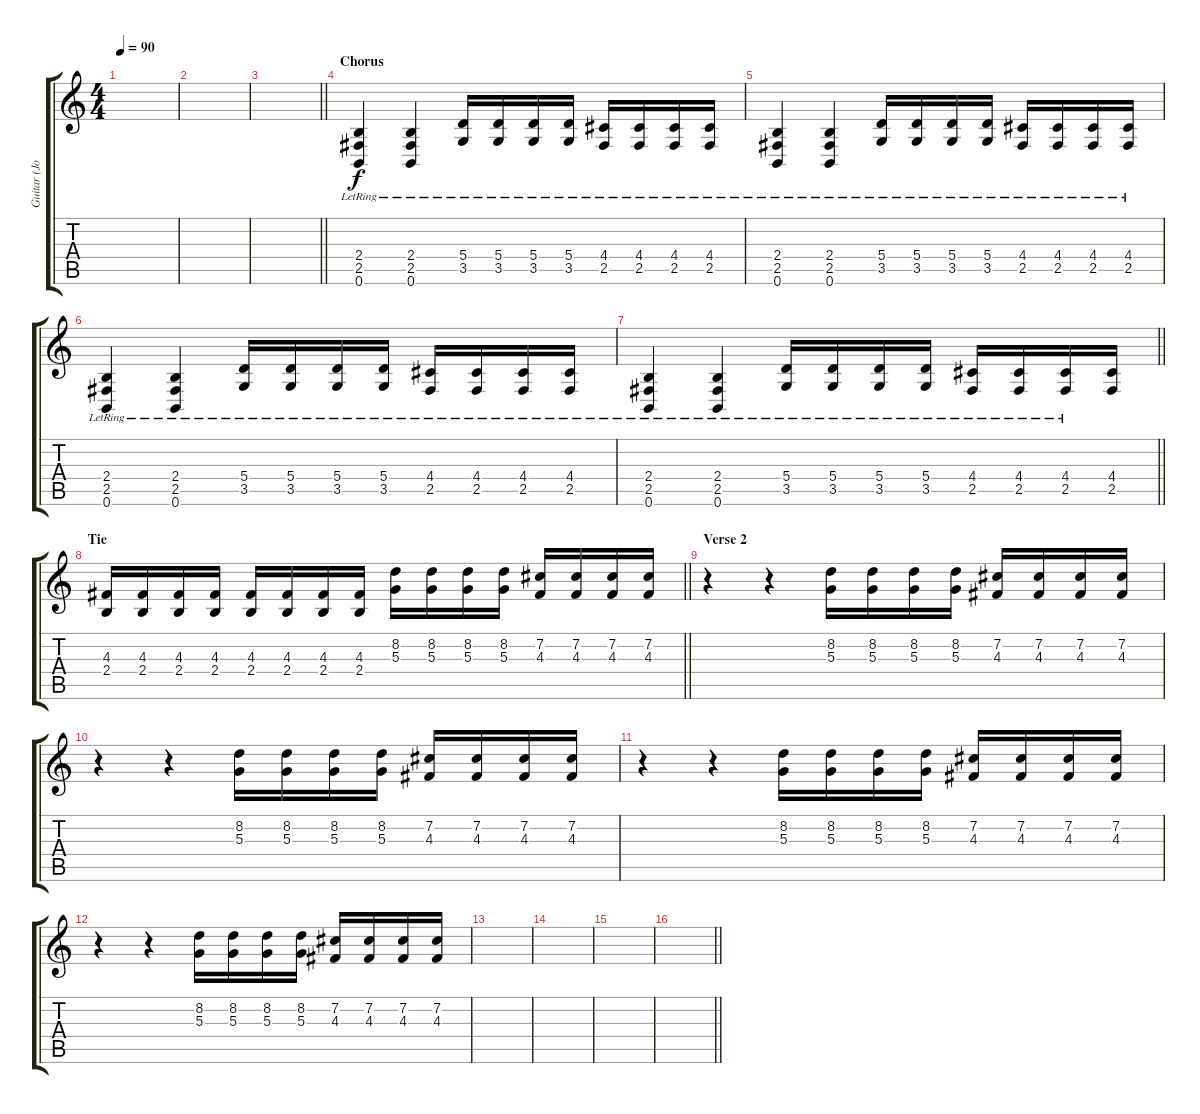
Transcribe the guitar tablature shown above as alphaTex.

\track ("Guitar (Johnny Santos)" "Guitar (Jo") {instrument overdrivenguitar}
\staff {score tabs}
\tuning (B3 Gb3 D3 A2 E2 B1) {hide}
\ts (4 4)
\tempo 90
\clef g2
\ks c
|
|
\barLineRight lightlight
|
\section ("" "Chorus")
(2.4{lr} 2.5{lr} 0.6{lr}).4 (2.4{lr} 2.5{lr} 0.6).4 (5.4 3.5{lr}).16 (5.4 3.5{lr}).16 (5.4 3.5{lr}).16 (5.4 3.5{lr}).16 (4.4{lr} 2.5{lr}).16 (4.4{lr} 2.5{lr}).16 (4.4{lr} 2.5{lr}).16 (4.4{lr} 2.5{lr}).16 |
(2.4{lr} 2.5{lr} 0.6{lr}).4 (2.4{lr} 2.5{lr} 0.6{lr}).4 (5.4 3.5{lr}).16 (5.4 3.5{lr}).16 (5.4 3.5{lr}).16 (5.4 3.5{lr}).16 (4.4{lr} 2.5{lr}).16 (4.4{lr} 2.5{lr}).16 (4.4{lr} 2.5{lr}).16 (4.4{lr} 2.5{lr}).16 |
(2.4{lr} 2.5{lr} 0.6{lr}).4 (2.4{lr} 2.5{lr} 0.6{lr}).4 (5.4 3.5{lr}).16 (5.4 3.5{lr}).16 (5.4 3.5{lr}).16 (5.4 3.5{lr}).16 (4.4{lr} 2.5{lr}).16 (4.4{lr} 2.5{lr}).16 (4.4{lr} 2.5{lr}).16 (4.4{lr} 2.5{lr}).16 |
\barLineRight lightlight
(2.4{lr} 2.5{lr} 0.6{lr}).4 (2.4{lr} 2.5{lr} 0.6{lr}).4 (5.4 3.5{lr}).16 (5.4 3.5{lr}).16 (5.4 3.5{lr}).16 (5.4 3.5{lr}).16 (4.4{lr} 2.5{lr}).16 (4.4{lr} 2.5{lr}).16 (4.4{lr} 2.5{lr}).16 (4.4 2.5).16 |
\section ("" "Tie")
\barLineRight lightlight
(4.3 2.4).16 (4.3 2.4).16 (4.3 2.4).16 (4.3 2.4).16 (4.3 2.4).16 (4.3 2.4).16 (4.3 2.4).16 (4.3 2.4).16 (8.2 5.3).16 (8.2 5.3).16 (8.2 5.3).16 (8.2 5.3).16 (7.2 4.3).16 (7.2 4.3).16 (7.2 4.3).16 (7.2 4.3).16 |
\section ("" "Verse 2")
r.4 r.4 (8.2 5.3).16 (8.2 5.3).16 (8.2 5.3).16 (8.2 5.3).16 (7.2 4.3).16 (7.2 4.3).16 (7.2 4.3).16 (7.2 4.3).16 |
r.4 r.4 (8.2 5.3).16 (8.2 5.3).16 (8.2 5.3).16 (8.2 5.3).16 (7.2 4.3).16 (7.2 4.3).16 (7.2 4.3).16 (7.2 4.3).16 |
r.4 r.4 (8.2 5.3).16 (8.2 5.3).16 (8.2 5.3).16 (8.2 5.3).16 (7.2 4.3).16 (7.2 4.3).16 (7.2 4.3).16 (7.2 4.3).16 |
r.4 r.4 (8.2 5.3).16 (8.2 5.3).16 (8.2 5.3).16 (8.2 5.3).16 (7.2 4.3).16 (7.2 4.3).16 (7.2 4.3).16 (7.2 4.3).16 |
|
|
|
\barLineRight lightlight
